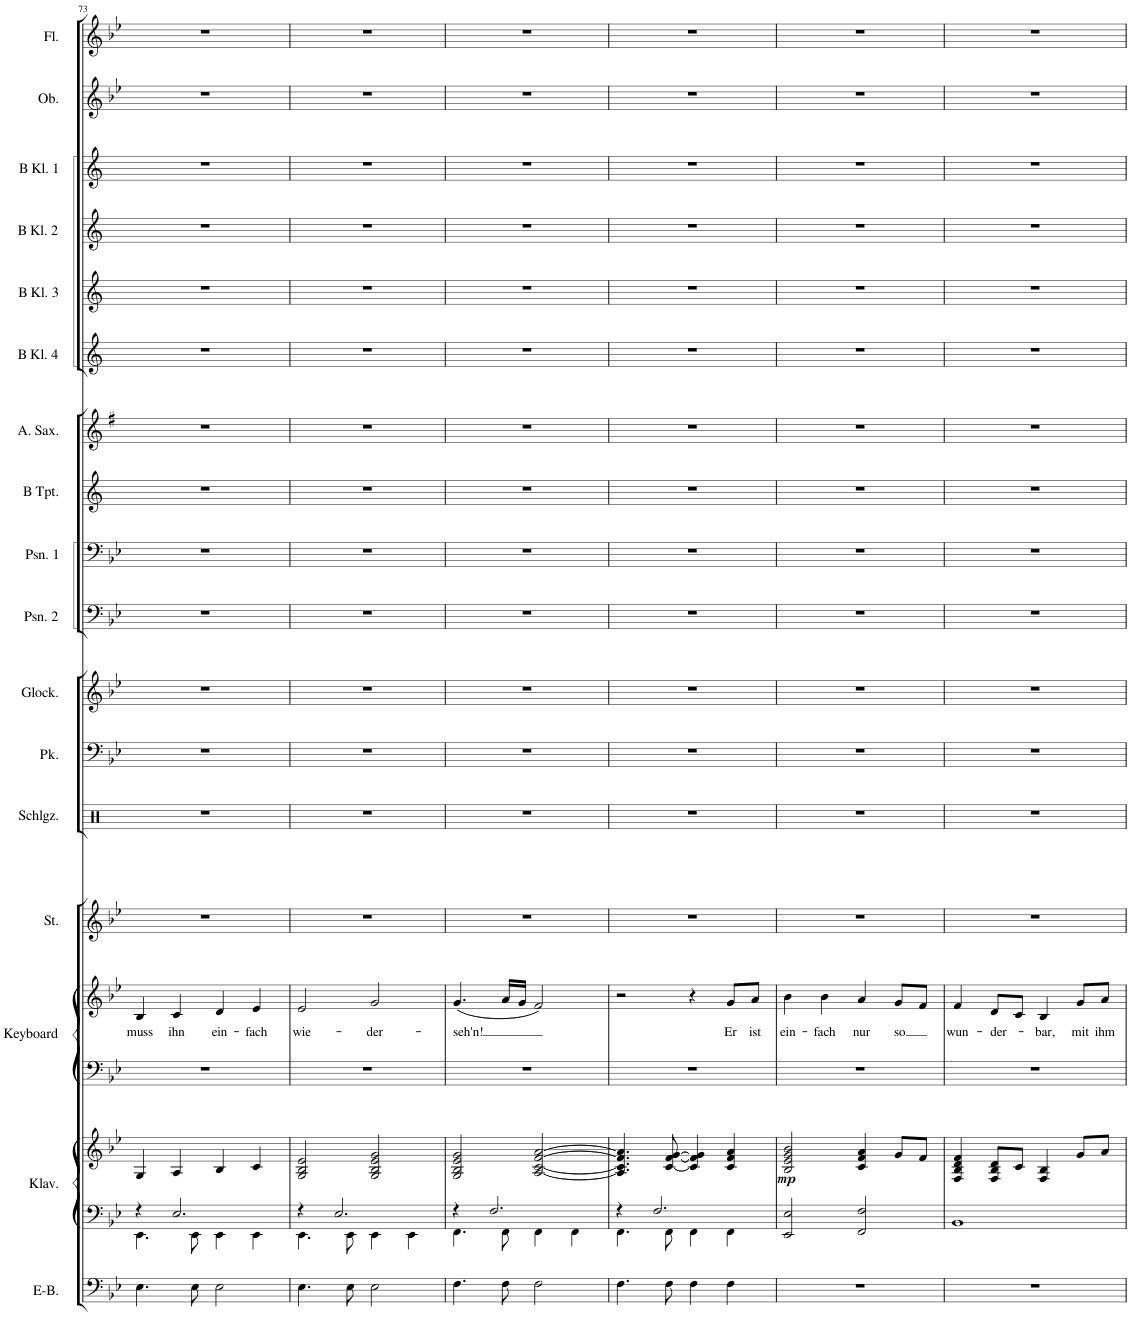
**kern	**kern	**kern	**dynam	**kern	**kern	**text	**kern	**kern	**kern	**kern	**kern	**kern	**kern	**kern	**kern	**kern	**kern	**kern	**kern	**kern
*part17	*part16	*part16	*part16	*part15	*part15	*part15	*part14	*part13	*part12	*part11	*part10	*part9	*part8	*part7	*part6	*part5	*part4	*part3	*part2	*part1
*staff19	*staff18	*staff17	*staff17/18	*staff16	*staff15	*staff15	*staff14	*staff13	*staff12	*staff11	*staff10	*staff9	*staff8	*staff7	*staff6	*staff5	*staff4	*staff3	*staff2	*staff1
*I"E-Bass (Gerhard)	*I"Klavier (Lisa)	*	*	*I"Keyboard (Strings)	*	*	*I"Stimme	*I"Schlagzeug	*I"Pauke	*I"Glockenspiel	*I"Posaune 2	*I"Posaune 1	*I"Trompete in B	*I"Altsaxophon	*I"Klarinette in B 4	*I"Klarinette in B 3	*I"Klarinette in B 2	*I"Klarinette in B 1	*I"Oboe	*I"Flöte
*I'E-B.	*I'Klav.	*	*	*I'Keyboard	*	*	*I'St.	*I'Schlgz.	*I'Pk.	*I'Glock.	*I'Psn. 2	*I'Psn. 1	*	*I'A. Sax.	*	*	*	*	*I'Ob.	*I'Fl.
!!LO:PB:g=z
*clefF4	*clefF4	*clefG2	*	*clefF4	*clefG2	*	*clefG2	*clefX	*clefF4	*clefG2	*clefF4	*clefF4	*clefG2	*clefG2	*clefG2	*clefG2	*clefG2	*clefG2	*clefG2	*clefG2
*ITrd7c12	*	*	*	*	*	*	*	*	*	*ITrd-14c-24	*	*	*ITrd1c2	*ITrd5c9	*ITrd1c2	*ITrd1c2	*ITrd1c2	*ITrd1c2	*	*
*k[b-e-]	*k[b-e-]	*k[b-e-]	*	*k[b-e-]	*k[b-e-]	*	*k[b-e-]	*k[]	*k[b-e-]	*k[b-e-]	*k[b-e-]	*k[b-e-]	*k[]	*k[f#]	*k[]	*k[]	*k[]	*k[]	*k[b-e-]	*k[b-e-]
=73	=73	=73	=73	=73	=73	=73	=73	=73	=73	=73	=73	=73	=73	=73	=73	=73	=73	=73	=73	=73
*	*^	*	*	*	*	*	*	*	*	*	*	*	*	*	*	*	*	*	*	*
!	!	!	!	!	!	!	!LO:LY:b	!	!	!	!	!	!	!	!	!	!	!	!	!	!
4.E-\	4r	4.EE-\	4G/	.	1r	4B-/	muss	1r	1r	1r	1r	1r	1r	1r	1r	1r	1r	1r	1r	1r	1r
!	!	!	!	!	!	!	!LO:LY:b	!	!	!	!	!	!	!	!	!	!	!	!	!	!
.	2.E-/	.	4A/	.	.	4c/	ihn	.	.	.	.	.	.	.	.	.	.	.	.	.	.
8E-\	.	8EE-\	.	.	.	.	.	.	.	.	.	.	.	.	.	.	.	.	.	.	.
!	!	!	!	!	!	!	!LO:LY:b	!	!	!	!	!	!	!	!	!	!	!	!	!	!
2E-\	.	4EE-\	4B-/	.	.	4d/	ein-	.	.	.	.	.	.	.	.	.	.	.	.	.	.
!	!	!	!	!	!	!	!LO:LY:b	!	!	!	!	!	!	!	!	!	!	!	!	!	!
.	.	4EE-\	4c/	.	.	4e-/	-fach	.	.	.	.	.	.	.	.	.	.	.	.	.	.
=74	=74	=74	=74	=74	=74	=74	=74	=74	=74	=74	=74	=74	=74	=74	=74	=74	=74	=74	=74	=74	=74
!	!	!	!	!	!	!	!LO:LY:b	!	!	!	!	!	!	!	!	!	!	!	!	!	!
4.E-\	4r	4.EE-\	2G/ 2B-/ 2e-/	.	1r	2e-/	wie-	1r	1r	1r	1r	1r	1r	1r	1r	1r	1r	1r	1r	1r	1r
.	2.E-/	.	.	.	.	.	.	.	.	.	.	.	.	.	.	.	.	.	.	.	.
8E-\	.	8EE-\	.	.	.	.	.	.	.	.	.	.	.	.	.	.	.	.	.	.	.
!	!	!	!	!	!	!	!LO:LY:b	!	!	!	!	!	!	!	!	!	!	!	!	!	!
2E-\	.	4EE-\	2G/ 2B-/ 2e-/ 2g/	.	.	2g/	-der-	.	.	.	.	.	.	.	.	.	.	.	.	.	.
.	.	4EE-\	.	.	.	.	.	.	.	.	.	.	.	.	.	.	.	.	.	.	.
=75	=75	=75	=75	=75	=75	=75	=75	=75	=75	=75	=75	=75	=75	=75	=75	=75	=75	=75	=75	=75	=75
!	!	!	!	!	!	!	!LO:LY:b	!	!	!	!	!	!	!	!	!	!	!	!	!	!
4.F\	4r	4.FF\	2G/ 2B-/ 2e-/ 2g/	.	1r	(4.g/	-seh'n!	1r	1r	1r	1r	1r	1r	1r	1r	1r	1r	1r	1r	1r	1r
.	2.F/	.	.	.	.	.	.	.	.	.	.	.	.	.	.	.	.	.	.	.	.
8F\	.	8FF\	.	.	.	16a/LL	.	.	.	.	.	.	.	.	.	.	.	.	.	.	.
.	.	.	.	.	.	16g/JJ	.	.	.	.	.	.	.	.	.	.	.	.	.	.	.
2F\	.	4FF\	[2A/ [2c/ [2f/ [2a/	.	.	2f/)	.	.	.	.	.	.	.	.	.	.	.	.	.	.	.
.	.	4FF\	.	.	.	.	.	.	.	.	.	.	.	.	.	.	.	.	.	.	.
=76	=76	=76	=76	=76	=76	=76	=76	=76	=76	=76	=76	=76	=76	=76	=76	=76	=76	=76	=76	=76	=76
4.F\	4r	4.FF\	4.A/] 4.c/] 4.f/] 4.a/]	.	1r	2r	.	1r	1r	1r	1r	1r	1r	1r	1r	1r	1r	1r	1r	1r	1r
.	2.F/	.	.	.	.	.	.	.	.	.	.	.	.	.	.	.	.	.	.	.	.
8F\	.	8FF\	[8c/ [8f/ [8g/	.	.	.	.	.	.	.	.	.	.	.	.	.	.	.	.	.	.
4F\	.	4FF\	4c/] 4f/] 4g/]	.	.	4r	.	.	.	.	.	.	.	.	.	.	.	.	.	.	.
!	!	!	!	!	!	!	!LO:LY:b	!	!	!	!	!	!	!	!	!	!	!	!	!	!
4F\	.	4FF\	4c/ 4f/ 4a/	.	.	8g/L	Er	.	.	.	.	.	.	.	.	.	.	.	.	.	.
!	!	!	!	!	!	!	!LO:LY:b	!	!	!	!	!	!	!	!	!	!	!	!	!	!
.	.	.	.	.	.	8a/J	ist	.	.	.	.	.	.	.	.	.	.	.	.	.	.
*	*v	*v	*	*	*	*	*	*	*	*	*	*	*	*	*	*	*	*	*	*	*
=77	=77	=77	=77	=77	=77	=77	=77	=77	=77	=77	=77	=77	=77	=77	=77	=77	=77	=77	=77	=77
!	!	!	!LO:DY:b	!	!	!LO:LY:b	!	!	!	!	!	!	!	!	!	!	!	!	!	!
1r	2EE-/ 2E-/	2B-/ 2e-/ 2g/ 2b-/	mp	1r	4b-\	ein-	1r	1r	1r	1r	1r	1r	1r	1r	1r	1r	1r	1r	1r	1r
!	!	!	!	!	!	!LO:LY:b	!	!	!	!	!	!	!	!	!	!	!	!	!	!
.	.	.	.	.	4b-\	-fach	.	.	.	.	.	.	.	.	.	.	.	.	.	.
!	!	!	!	!	!	!LO:LY:b	!	!	!	!	!	!	!	!	!	!	!	!	!	!
.	2FF/ 2F/	4c/ 4f/ 4a/	.	.	4a/	nur	.	.	.	.	.	.	.	.	.	.	.	.	.	.
!	!	!	!	!	!	!LO:LY:b	!	!	!	!	!	!	!	!	!	!	!	!	!	!
.	.	8g/L	.	.	8g/L	so	.	.	.	.	.	.	.	.	.	.	.	.	.	.
.	.	8f/J	.	.	8f/J	.	.	.	.	.	.	.	.	.	.	.	.	.	.	.
=78	=78	=78	=78	=78	=78	=78	=78	=78	=78	=78	=78	=78	=78	=78	=78	=78	=78	=78	=78	=78
!	!	!	!	!	!	!LO:LY:b	!	!	!	!	!	!	!	!	!	!	!	!	!	!
1r	1BB-	4F/ 4B-/ 4d/ 4f/	.	1r	4f/	wun-	1r	1r	1r	1r	1r	1r	1r	1r	1r	1r	1r	1r	1r	1r
!	!	!	!	!	!	!LO:LY:b	!	!	!	!	!	!	!	!	!	!	!	!	!	!
.	.	8F/ 8B-/ 8d/L	.	.	8d/L	-der-	.	.	.	.	.	.	.	.	.	.	.	.	.	.
.	.	8c/J	.	.	8c/J	.	.	.	.	.	.	.	.	.	.	.	.	.	.	.
!	!	!	!	!	!	!LO:LY:b	!	!	!	!	!	!	!	!	!	!	!	!	!	!
.	.	4F/ 4B-/	.	.	4B-/	-bar,	.	.	.	.	.	.	.	.	.	.	.	.	.	.
!	!	!	!	!	!	!LO:LY:b	!	!	!	!	!	!	!	!	!	!	!	!	!	!
.	.	8g/L	.	.	8g/L	mit	.	.	.	.	.	.	.	.	.	.	.	.	.	.
!	!	!	!	!	!	!LO:LY:b	!	!	!	!	!	!	!	!	!	!	!	!	!	!
.	.	8a/J	.	.	8a/J	ihm	.	.	.	.	.	.	.	.	.	.	.	.	.	.
=	=	=	=	=	=	=	=	=	=	=	=	=	=	=	=	=	=	=	=	=
*-	*-	*-	*-	*-	*-	*-	*-	*-	*-	*-	*-	*-	*-	*-	*-	*-	*-	*-	*-	*-
